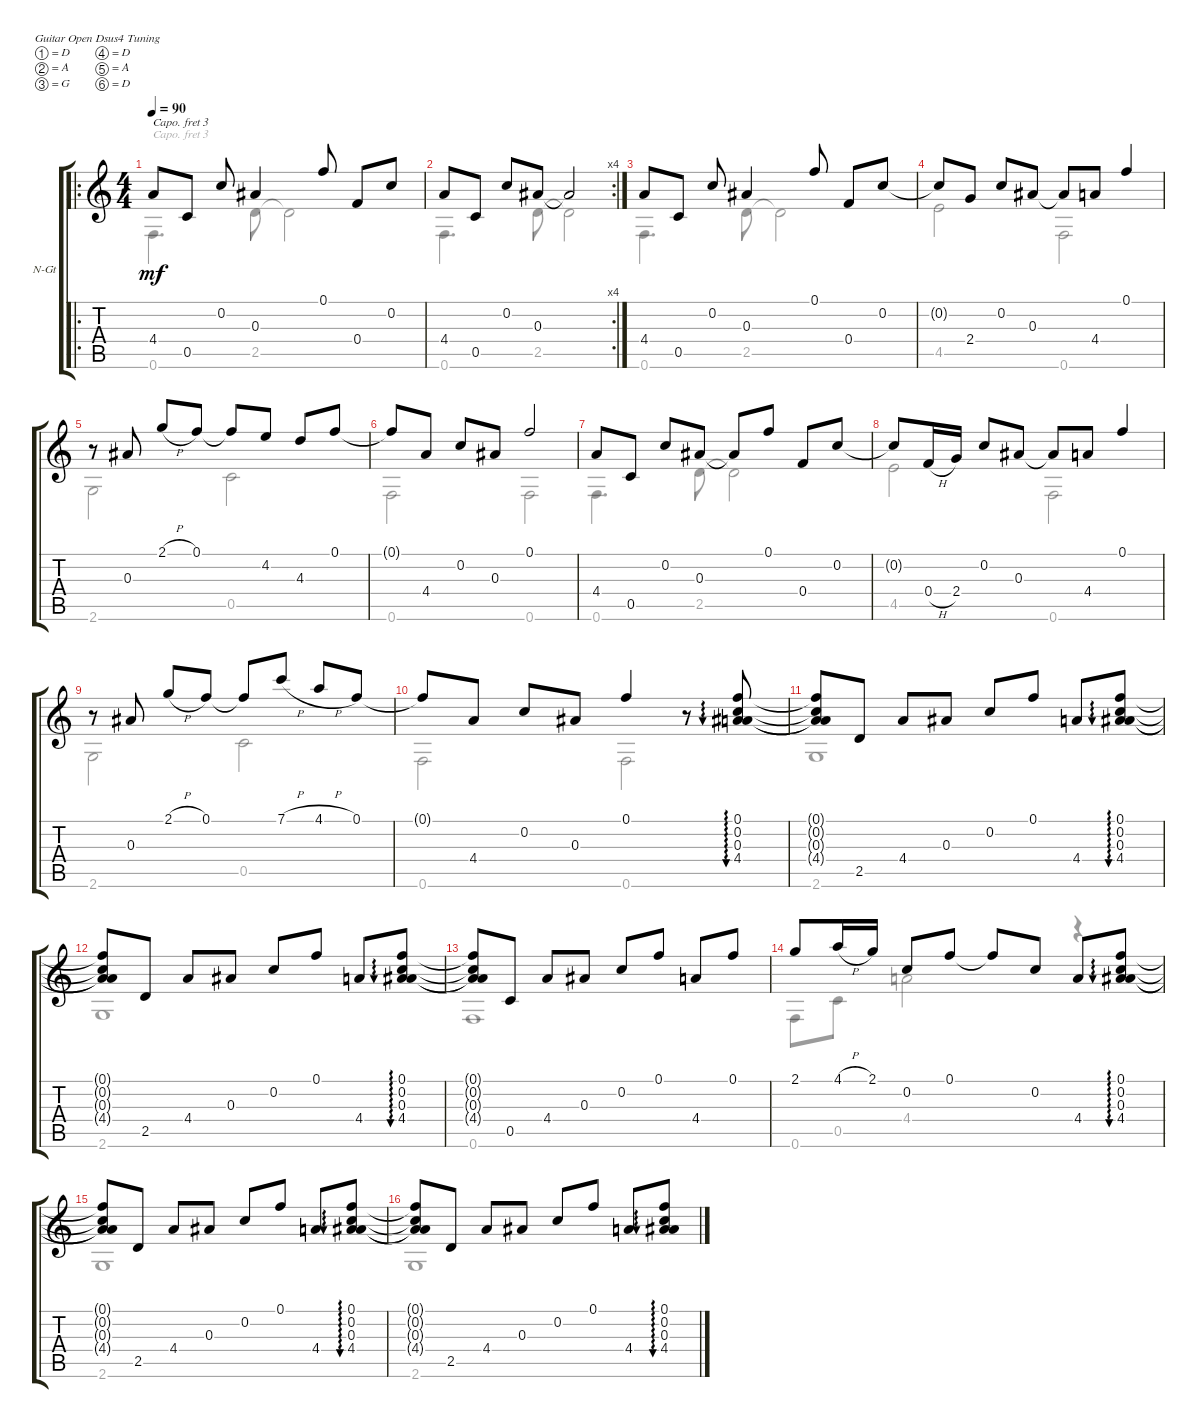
\defaultSystemsLayout 4
\bracketExtendMode groupsimilarinstruments
\firstSystemTrackNameOrientation horizontal
\otherSystemsTrackNameOrientation horizontal
\track ("Nylon Guitar" "N-Gt") {instrument acousticguitarnylon}
\staff {score tabs}
\capo 3
\tuning (D4 A3 G3 D3 A2 D2)
\voice
\ro
\ts (4 4)
\tempo 90
\clef g2
\ks c
4.4.8{dy mf instrument acousticguitarnylon} 0.5.8 0.2.8 0.3.4 0.1.8 0.4.8 0.2.8 |
\rc 4
4.4.8 0.5.8 0.2.8 0.3.8 0.3{t}.2 |
4.4.8 0.5.8 0.2.8 0.3.4 0.1.8 0.4.8 0.2.8 |
0.2{t}.8 2.4.8 0.2.8 0.3.8 0.3{t}.8 4.4.8 0.1.4 |
r.8 0.3.8 2.1{h}.8 0.1.8 0.1{t}.8 4.2.8 4.3.8 0.1.8 |
0.1{t}.8 4.4.8 0.2.8 0.3.8 0.1.2 |
4.4.8 0.5.8 0.2.8 0.3.8 0.3{t}.8 0.1.8 0.4.8 0.2.8 |
0.2{t}.8 0.4{h}.16 2.4.16 0.2.8 0.3.8 0.3{t}.8 4.4.8 0.1.4 |
r.8 0.3.8 2.1{h}.8 0.1.8 0.1{t}.8 7.1{h}.8 4.1{h}.8 0.1.8 |
0.1{t}.8 4.4.8 0.2.8 0.3.8 0.1.4 r.8 (4.4 0.1 0.2 0.3).8{au 0} |
(0.1{t} 0.2{t} 0.3{t} 4.4{t}).8 2.5.8 4.4.8 0.3.8 0.2.8 0.1.8 4.4.8 (4.4 0.3 0.2 0.1).8{au 0} |
(4.4{t} 0.2{t} 0.1{t} 0.3{t}).8 2.5.8 4.4.8 0.3.8 0.2.8 0.1.8 4.4.8 (4.4 0.3 0.2 0.1).8{au 0} |
(0.1{t} 0.2{t} 0.3{t} 4.4{t}).8 0.5.8 4.4.8 0.3.8 0.2.8 0.1.8 4.4.8 0.1.8 |
2.1.8 4.1{h}.16 2.1.16 0.2.8 0.1.8 0.1{t}.8 0.2.8 4.4.8 (4.4 0.3 0.2 0.1).8{au 0} |
(0.1{t} 0.2{t} 0.3{t} 4.4{t}).8 2.5.8 4.4.8 0.3.8 0.2.8 0.1.8 4.4.8 (4.4 0.3 0.2 0.1).8{au 0} |
(4.4{t} 0.2{t} 0.1{t} 0.3{t}).8 2.5.8 4.4.8 0.3.8 0.2.8 0.1.8 4.4.8 (4.4 0.3 0.2 0.1).8{au 0}
\voice
\clef g2
\ottava regular
\simile none
\ks c
0.6.4{d dy mf} 2.5.8 2.5{t}.2 |
0.6.4{d} 2.5.8 2.5{t}.2 |
0.6.4{d} 2.5.8 2.5{t}.2 |
4.5.2 0.6.2 |
2.6.2 0.5.2 |
0.6.2 0.6.2 |
0.6.4{d} 2.5.8 2.5{t}.2 |
4.5.2 0.6.2 |
2.6.2 0.5.2 |
0.6.2 0.6.2 |
2.6.1 |
2.6.1 |
0.6.1 |
0.6.8 0.5.8 4.4.2 r.4 |
2.6.1 |
2.6.1
